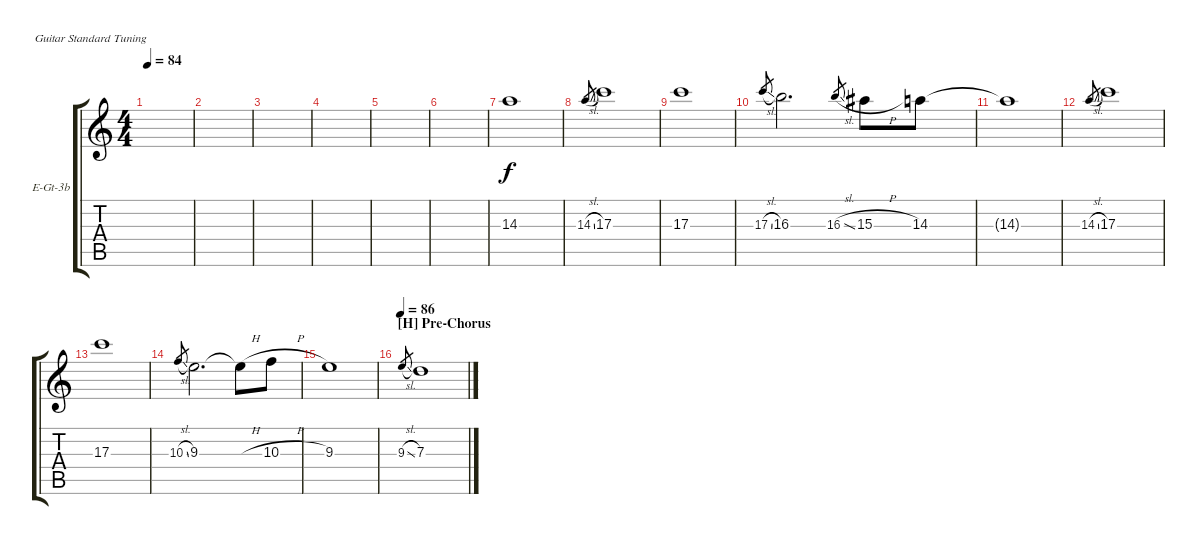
\defaultSystemsLayout 4
\bracketExtendMode groupsimilarinstruments
\firstSystemTrackNameOrientation horizontal
\otherSystemsTrackNameOrientation horizontal
\track ("Electric Guitar 3b" "E-Gt-3b") {instrument overdrivenguitar}
\staff {score tabs}
\tuning (E4 B3 G3 D3 A2 E2)
\ts (4 4)
\tempo 84
\clef g2
\ks c
|
|
|
|
|
|
14.3.1 |
14.3{sl}.8{gr} 17.3.1 |
17.3.1 |
17.3{sl}.8{gr} 16.3.2{d} 16.3{sl}.8{gr} 15.3{h}.8 14.3.8 |
14.3{t}.1 |
14.3{sl}.8{gr} 17.3.1 |
17.3.1 |
10.3{sl}.8{gr} 9.3.2{d} 9.3{h t}.8 10.3{h}.8 |
9.3.1 |
\section ("H" "Pre-Chorus")
\tempo 86
9.3{sl}.8{gr} 7.3.1
